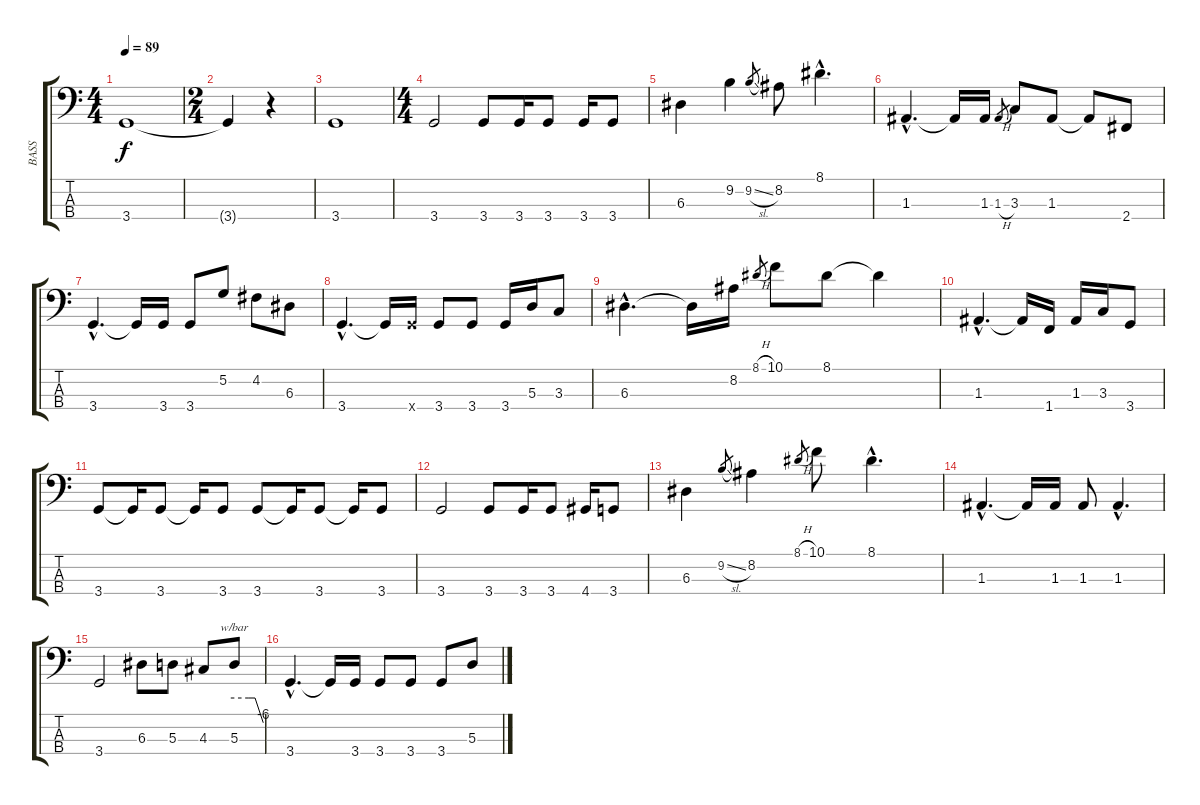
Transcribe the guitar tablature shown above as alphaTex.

\track ("BASS" "BASS") {instrument electricbassfinger}
\staff {score tabs}
\tuning (G2 D2 A1 E1) {hide}
\ts (4 4)
\tempo 89
\clef f4
\ks c
3.4.1{dy f} |
\ts (2 4)
3.4{t}.4 r.4 |
3.4.1 |
\ts (4 4)
3.4.2 3.4.8 3.4.16 3.4.8 3.4.16 3.4.8 |
6.3.4 9.2.4 9.2{sl}.8{gr} 8.2.8 8.1{hac}.4{d} |
1.3{hac}.4{d} 1.3{t}.16 1.3.16 1.3{h}.8{gr} 3.3.8 1.3.8 1.3{t}.8 2.4.8 |
3.4{hac}.4{d} 3.4{t}.16 3.4.16 3.4.8 5.2.8 4.2.8 6.3.8 |
3.4{hac}.4{d} 3.4{t}.16 3.4{x}.16 3.4.8 3.4.8 3.4.16 5.3.16 3.3.8 |
6.3{hac}.4{d} 6.3{t}.16 8.2.16 8.1{h}.8{gr} 10.1.8 8.1.8 8.1{t}.4 |
1.3{hac}.4{d} 1.3{t}.16 1.4.16 1.3.16 3.3.16 3.4.8 |
3.4.8 3.4{t}.16 3.4.8 3.4{t}.16 3.4.8 3.4.8 3.4{t}.16 3.4.8 3.4{t}.16 3.4.8 |
3.4.2 3.4.8 3.4.16 3.4.8 4.4.16 3.4.8 |
6.3.4 9.2{sl}.8{gr} 8.2.4 8.1{h}.8{gr} 10.1.8 8.1{hac}.4{d} |
1.3{hac}.4{d} 1.3{t}.16 1.3.16 1.3.8 1.3{hac}.4{d} |
3.4.2 6.3.8 5.3.8 4.3.8 5.3.8{tbe (custom default 0 0 30 0 43 0 60 -24)} |
3.4{hac}.4{d} 3.4{t}.16 3.4.16 3.4.8 3.4.8 3.4.8 5.3.8
